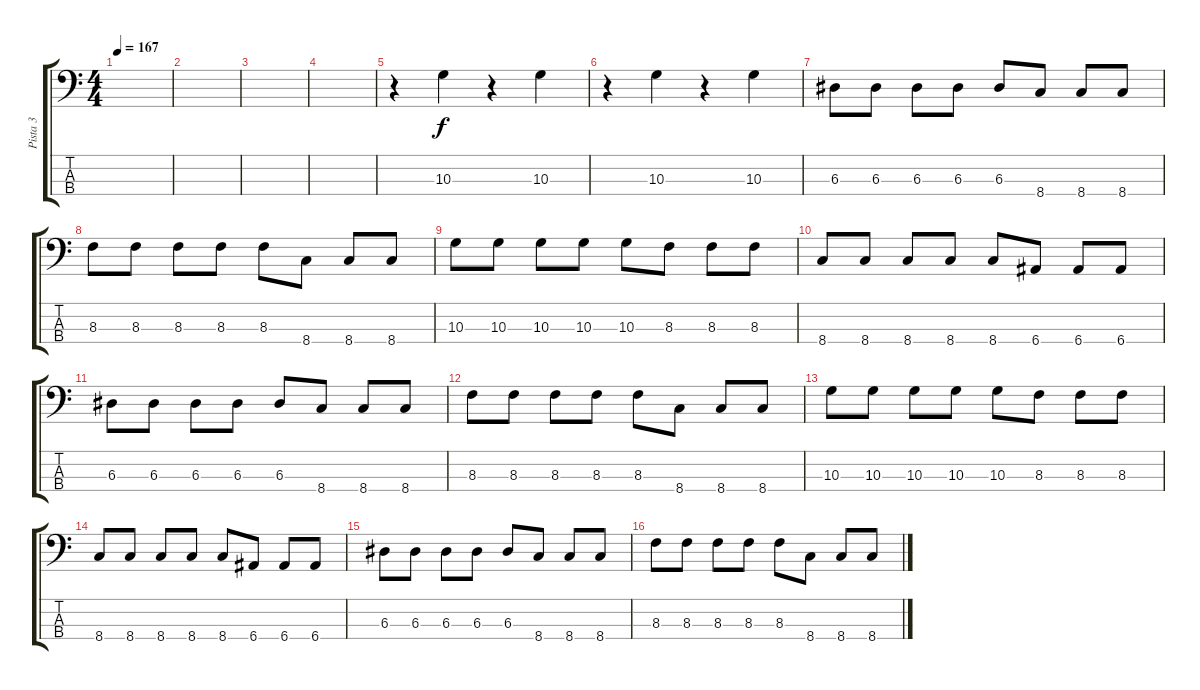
\track ("Pista 3" "Pista 3") {instrument electricbassfinger}
\staff {score tabs}
\tuning (G2 D2 A1 E1) {hide}
\ts (4 4)
\tempo 167
\clef f4
\ks c
|
|
|
|
r.4 10.3.4 r.4 10.3.4 |
r.4 10.3.4 r.4 10.3.4 |
6.3.8 6.3.8 6.3.8 6.3.8 6.3.8 8.4.8 8.4.8 8.4.8 |
8.3.8 8.3.8 8.3.8 8.3.8 8.3.8 8.4.8 8.4.8 8.4.8 |
10.3.8 10.3.8 10.3.8 10.3.8 10.3.8 8.3.8 8.3.8 8.3.8 |
8.4.8 8.4.8 8.4.8 8.4.8 8.4.8 6.4.8 6.4.8 6.4.8 |
6.3.8 6.3.8 6.3.8 6.3.8 6.3.8 8.4.8 8.4.8 8.4.8 |
8.3.8 8.3.8 8.3.8 8.3.8 8.3.8 8.4.8 8.4.8 8.4.8 |
10.3.8 10.3.8 10.3.8 10.3.8 10.3.8 8.3.8 8.3.8 8.3.8 |
8.4.8 8.4.8 8.4.8 8.4.8 8.4.8 6.4.8 6.4.8 6.4.8 |
6.3.8 6.3.8 6.3.8 6.3.8 6.3.8 8.4.8 8.4.8 8.4.8 |
8.3.8 8.3.8 8.3.8 8.3.8 8.3.8 8.4.8 8.4.8 8.4.8
